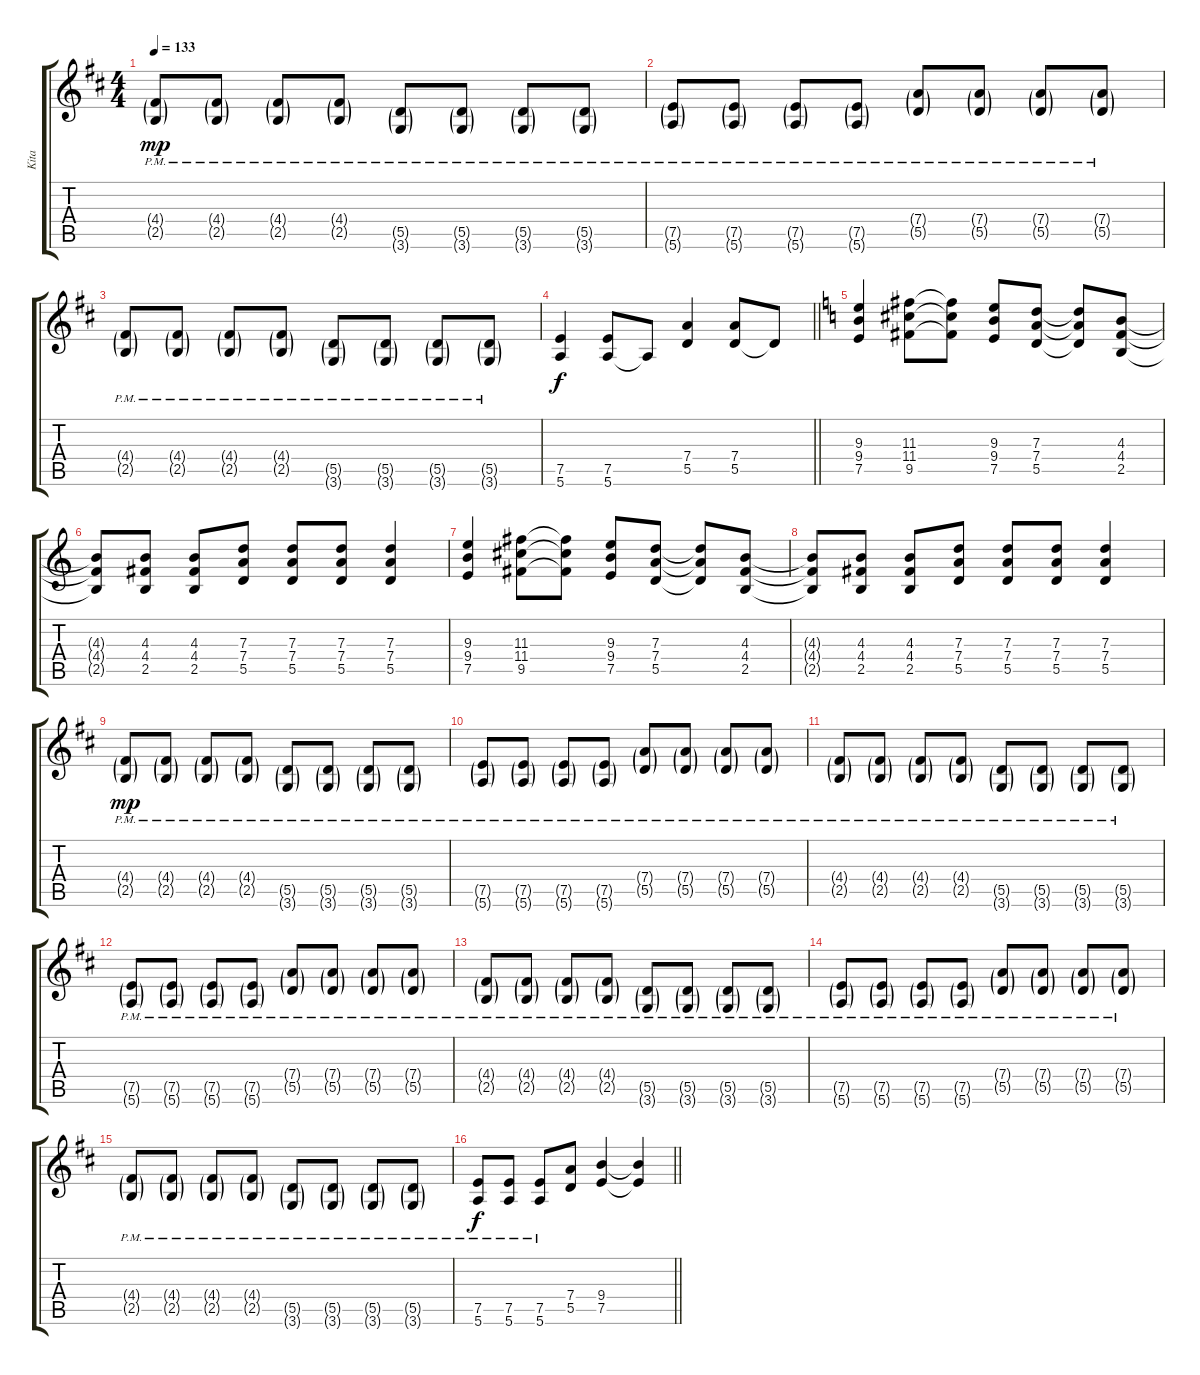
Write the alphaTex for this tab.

\track ("Kita" "Kita") {instrument overdrivenguitar}
\staff {score tabs}
\tuning (E4 B3 G3 D3 A2 E2) {hide}
\ts (4 4)
\tempo 133
\clef g2
\ks d
(4.4{g pm} 2.5{g pm}).8{dy mp} (4.4{g pm} 2.5{g pm}).8 (4.4{g pm} 2.5{g pm}).8 (4.4{g pm} 2.5{g pm}).8 (5.5{g pm} 3.6{g}).8 (5.5{g pm} 3.6{g}).8 (5.5{g pm} 3.6{g}).8 (5.5{g pm} 3.6{g}).8 |
(7.5{g pm} 5.6{g pm}).8 (7.5{g pm} 5.6{g pm}).8 (7.5{g pm} 5.6{g pm}).8 (7.5{g pm} 5.6{g pm}).8 (7.4{g pm} 5.5{g pm}).8 (7.4{g pm} 5.5{g pm}).8 (7.4{g pm} 5.5{g pm}).8 (7.4{g pm} 5.5{g pm}).8 |
(4.4{g pm} 2.5{g pm}).8 (4.4{g pm} 2.5{g pm}).8 (4.4{g pm} 2.5{g pm}).8 (4.4{g pm} 2.5{g pm}).8 (5.5{g pm} 3.6{g pm}).8 (5.5{g pm} 3.6{g pm}).8 (5.5{g pm} 3.6{g pm}).8 (5.5{g pm} 3.6{g pm}).8 |
\barLineRight lightlight
(7.5 5.6).4{dy f} (7.5 5.6).8 5.6{t}.8 (7.4 5.5).4 (7.4 5.5).8 5.5{t}.8 |
\ks c
(9.3 9.4 7.5).4{volume 16} (11.3 11.4 9.5).8 (11.3{t} 11.4{t} 9.5{t}).8 (9.3 9.4 7.5).8 (7.3 7.4 5.5).8 (7.3{t} 7.4{t} 5.5{t}).8 (4.3 4.4 2.5).8 |
(4.3{t} 4.4{t} 2.5{t}).8 (4.3 4.4 2.5).8 (4.3 4.4 2.5).8 (7.3 7.4 5.5).8 (7.3 7.4 5.5).8 (7.3 7.4 5.5).8 (7.3 7.4 5.5).4 |
(9.3 9.4 7.5).4 (11.3 11.4 9.5).8 (11.3{t} 11.4{t} 9.5{t}).8 (9.3 9.4 7.5).8 (7.3 7.4 5.5).8 (7.3{t} 7.4{t} 5.5{t}).8 (4.3 4.4 2.5).8 |
(4.3{t} 4.4{t} 2.5{t}).8 (4.3 4.4 2.5).8 (4.3 4.4 2.5).8 (7.3 7.4 5.5).8 (7.3 7.4 5.5).8 (7.3 7.4 5.5).8 (7.3 7.4 5.5).4 |
\ks d
(4.4{g pm} 2.5{g pm}).8{dy mp volume 8} (4.4{g pm} 2.5{g pm}).8 (4.4{g pm} 2.5{g pm}).8 (4.4{g pm} 2.5{g pm}).8 (5.5{g pm} 3.6{g}).8 (5.5{g pm} 3.6{g}).8 (5.5{g pm} 3.6{g}).8 (5.5{g pm} 3.6{g}).8 |
(7.5{g pm} 5.6{g pm}).8 (7.5{g pm} 5.6{g pm}).8 (7.5{g pm} 5.6{g pm}).8 (7.5{g pm} 5.6{g pm}).8 (7.4{g pm} 5.5{g pm}).8 (7.4{g pm} 5.5{g pm}).8 (7.4{g pm} 5.5{g pm}).8 (7.4{g pm} 5.5{g pm}).8 |
(4.4{g pm} 2.5{g pm}).8 (4.4{g pm} 2.5{g pm}).8 (4.4{g pm} 2.5{g pm}).8 (4.4{g pm} 2.5{g pm}).8 (5.5{g pm} 3.6{g}).8 (5.5{g pm} 3.6{g}).8 (5.5{g pm} 3.6{g}).8 (5.5{g pm} 3.6{g}).8 |
(7.5{g pm} 5.6{g pm}).8 (7.5{g pm} 5.6{g pm}).8 (7.5{g pm} 5.6{g pm}).8 (7.5{g pm} 5.6{g pm}).8 (7.4{g pm} 5.5{g pm}).8 (7.4{g pm} 5.5{g pm}).8 (7.4{g pm} 5.5{g pm}).8 (7.4{g pm} 5.5{g pm}).8 |
(4.4{g pm} 2.5{g pm}).8 (4.4{g pm} 2.5{g pm}).8 (4.4{g pm} 2.5{g pm}).8 (4.4{g pm} 2.5{g pm}).8 (5.5{g pm} 3.6{g}).8 (5.5{g pm} 3.6{g}).8 (5.5{g pm} 3.6{g}).8 (5.5{g pm} 3.6{g}).8 |
(7.5{g pm} 5.6{g pm}).8 (7.5{g pm} 5.6{g pm}).8 (7.5{g pm} 5.6{g pm}).8 (7.5{g pm} 5.6{g pm}).8 (7.4{g pm} 5.5{g pm}).8 (7.4{g pm} 5.5{g pm}).8 (7.4{g pm} 5.5{g pm}).8 (7.4{g pm} 5.5{g pm}).8 |
(4.4{g pm} 2.5{g pm}).8 (4.4{g pm} 2.5{g pm}).8 (4.4{g pm} 2.5{g pm}).8 (4.4{g pm} 2.5{g pm}).8 (5.5{g pm} 3.6{g pm}).8 (5.5{g pm} 3.6{g pm}).8 (5.5{g pm} 3.6{g pm}).8 (5.5{g pm} 3.6{g pm}).8 |
\barLineRight lightlight
(7.5{pm} 5.6{pm}).8{dy f} (7.5{pm} 5.6{pm}).8 (7.5{pm} 5.6{pm}).8 (7.4 5.5).8{volume 13} (9.4 7.5).4 (9.4{t} 7.5{t}).4
